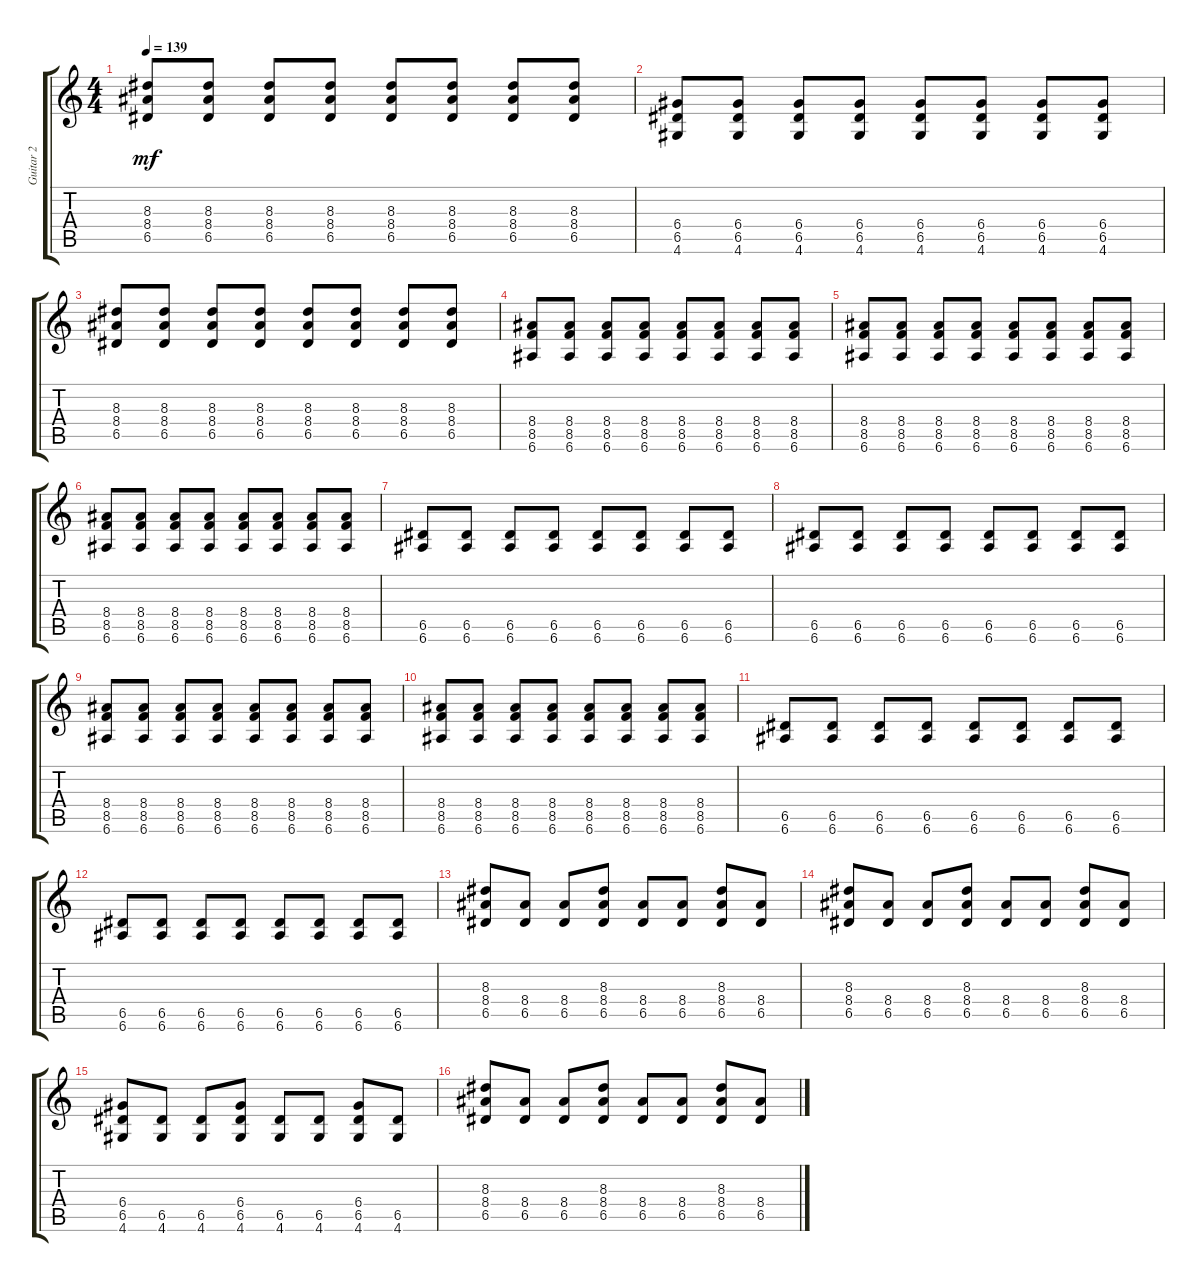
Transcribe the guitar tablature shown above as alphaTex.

\track ("Guitar 2" "Guitar 2") {solo instrument distortionguitar}
\staff {score tabs}
\tuning (E4 B3 G3 D3 A2 E2) {hide}
\ts (4 4)
\tempo 139
\clef g2
\ks c
(8.3 8.4 6.5).8{dy mf} (8.3 8.4 6.5).8 (8.3 8.4 6.5).8 (8.3 8.4 6.5).8 (8.3 8.4 6.5).8 (8.3 8.4 6.5).8 (8.3 8.4 6.5).8 (8.3 8.4 6.5).8 |
(6.4 6.5 4.6).8 (6.4 6.5 4.6).8 (6.4 6.5 4.6).8 (6.4 6.5 4.6).8 (6.4 6.5 4.6).8 (6.4 6.5 4.6).8 (6.4 6.5 4.6).8 (6.4 6.5 4.6).8 |
(8.3 8.4 6.5).8 (8.3 8.4 6.5).8 (8.3 8.4 6.5).8 (8.3 8.4 6.5).8 (8.3 8.4 6.5).8 (8.3 8.4 6.5).8 (8.3 8.4 6.5).8 (8.3 8.4 6.5).8 |
(8.4 8.5 6.6).8 (8.4 8.5 6.6).8 (8.4 8.5 6.6).8 (8.4 8.5 6.6).8 (8.4 8.5 6.6).8 (8.4 8.5 6.6).8 (8.4 8.5 6.6).8 (8.4 8.5 6.6).8 |
(8.4 8.5 6.6).8 (8.4 8.5 6.6).8 (8.4 8.5 6.6).8 (8.4 8.5 6.6).8 (8.4 8.5 6.6).8 (8.4 8.5 6.6).8 (8.4 8.5 6.6).8 (8.4 8.5 6.6).8 |
(8.4 8.5 6.6).8 (8.4 8.5 6.6).8 (8.4 8.5 6.6).8 (8.4 8.5 6.6).8 (8.4 8.5 6.6).8 (8.4 8.5 6.6).8 (8.4 8.5 6.6).8 (8.4 8.5 6.6).8 |
(6.5 6.6).8 (6.5 6.6).8 (6.5 6.6).8 (6.5 6.6).8 (6.5 6.6).8 (6.5 6.6).8 (6.5 6.6).8 (6.5 6.6).8 |
(6.5 6.6).8 (6.5 6.6).8 (6.5 6.6).8 (6.5 6.6).8 (6.5 6.6).8 (6.5 6.6).8 (6.5 6.6).8 (6.5 6.6).8 |
(8.4 8.5 6.6).8 (8.4 8.5 6.6).8 (8.4 8.5 6.6).8 (8.4 8.5 6.6).8 (8.4 8.5 6.6).8 (8.4 8.5 6.6).8 (8.4 8.5 6.6).8 (8.4 8.5 6.6).8 |
(8.4 8.5 6.6).8 (8.4 8.5 6.6).8 (8.4 8.5 6.6).8 (8.4 8.5 6.6).8 (8.4 8.5 6.6).8 (8.4 8.5 6.6).8 (8.4 8.5 6.6).8 (8.4 8.5 6.6).8 |
(6.5 6.6).8 (6.5 6.6).8 (6.5 6.6).8 (6.5 6.6).8 (6.5 6.6).8 (6.5 6.6).8 (6.5 6.6).8 (6.5 6.6).8 |
(6.5 6.6).8 (6.5 6.6).8 (6.5 6.6).8 (6.5 6.6).8 (6.5 6.6).8 (6.5 6.6).8 (6.5 6.6).8 (6.5 6.6).8 |
(8.3 8.4 6.5).8 (8.4 6.5).8 (8.4 6.5).8 (8.3 8.4 6.5).8 (8.4 6.5).8 (8.4 6.5).8 (8.3 8.4 6.5).8 (8.4 6.5).8 |
(8.3 8.4 6.5).8 (8.4 6.5).8 (8.4 6.5).8 (8.3 8.4 6.5).8 (8.4 6.5).8 (8.4 6.5).8 (8.3 8.4 6.5).8 (8.4 6.5).8 |
(6.4 6.5 4.6).8 (6.5 4.6).8 (6.5 4.6).8 (6.4 6.5 4.6).8 (6.5 4.6).8 (6.5 4.6).8 (6.4 6.5 4.6).8 (6.5 4.6).8 |
(8.3 8.4 6.5).8 (8.4 6.5).8 (8.4 6.5).8 (8.3 8.4 6.5).8 (8.4 6.5).8 (8.4 6.5).8 (8.3 8.4 6.5).8 (8.4 6.5).8
